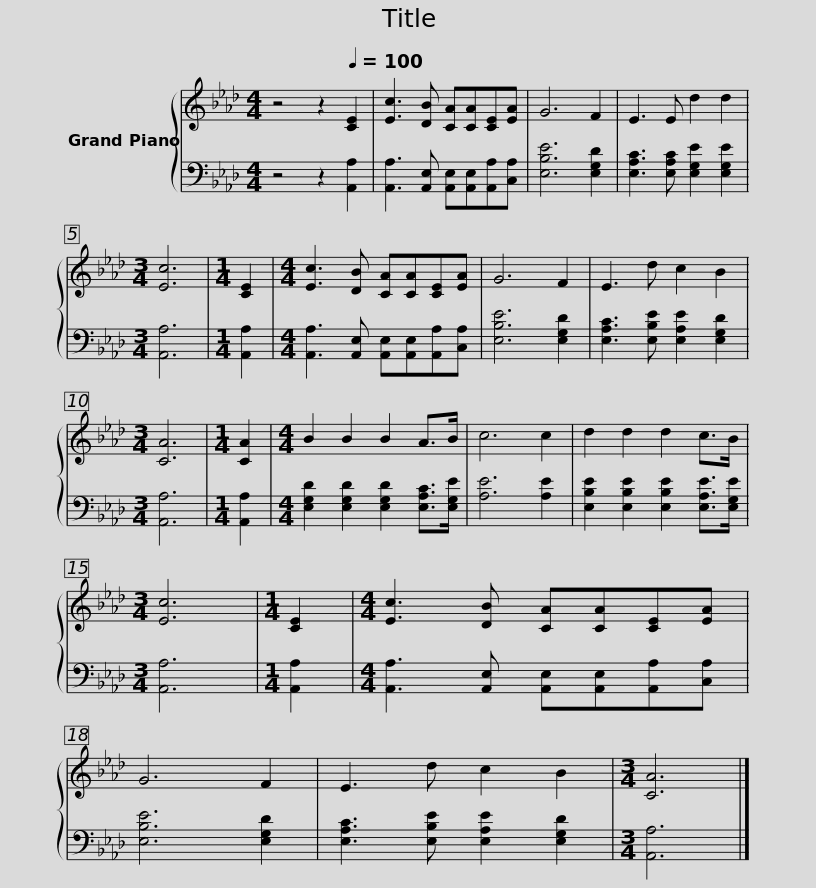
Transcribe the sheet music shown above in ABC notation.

X:1
%%score { 1 | 2 }
L:1/8
M:4/4
I:linebreak $
K:Ab
V:1 treble
V:2 bass
V:1
 z4 z2[Q:1/4=100] [CE]2 | [Ec]3 [DB] [CA][CA][CE][EA] | G6 F2 | E3 E d2 d2 |[M:3/4] [Ec]6 | %5
[M:1/4] [CE]2 |[M:4/4] [Ec]3 [DB] [CA][CA][CE][EA] | G6 F2 |$ E3 d c2 B2 |[M:3/4] [CA]6 | %10
[M:1/4] [CA]2 |[M:4/4] B2 B2 B2 A>B | c6 c2 | d2 d2 d2 c>B |[M:3/4] [Ec]6 | %15
[M:1/4] [CE]2 |$[M:4/4] [Ec]3 [DB] [CA][CA][CE][EA] | G6 F2 | E3 d c2 B2 |[M:3/4] [CA]6 |] %20
V:2
 z4 z2 [A,,A,]2 | [A,,A,]3 [A,,E,] [A,,E,][A,,E,][A,,A,][C,A,] | [E,B,E]6 [E,G,D]2 | [E,A,C]3 [E,A,C] [E,G,E]2 [E,G,E]2 |[M:3/4] [A,,A,]6 | %5
[M:1/4] [A,,A,]2 |[M:4/4] [A,,A,]3 [A,,E,] [A,,E,][A,,E,][A,,A,][C,A,] | [E,B,E]6 [E,G,D]2 |$ [E,A,C]3 [E,B,E] [E,A,E]2 [E,G,D]2 |[M:3/4] [A,,A,]6 | %10
[M:1/4] [A,,A,]2 |[M:4/4] [E,G,D]2 [E,G,D]2 [E,G,D]2 [E,A,C]>[E,G,E] | [A,E]6 [A,E]2 | [E,B,E]2 [E,B,E]2 [E,B,E]2 [E,A,E]>[E,G,E] |[M:3/4] [A,,A,]6 | %15
[M:1/4] [A,,A,]2 |$[M:4/4] [A,,A,]3 [A,,E,] [A,,E,][A,,E,][A,,A,][C,A,] | [E,B,E]6 [E,G,D]2 | [E,A,C]3 [E,B,E] [E,A,E]2 [E,G,D]2 |[M:3/4] [A,,A,]6 |] %20
